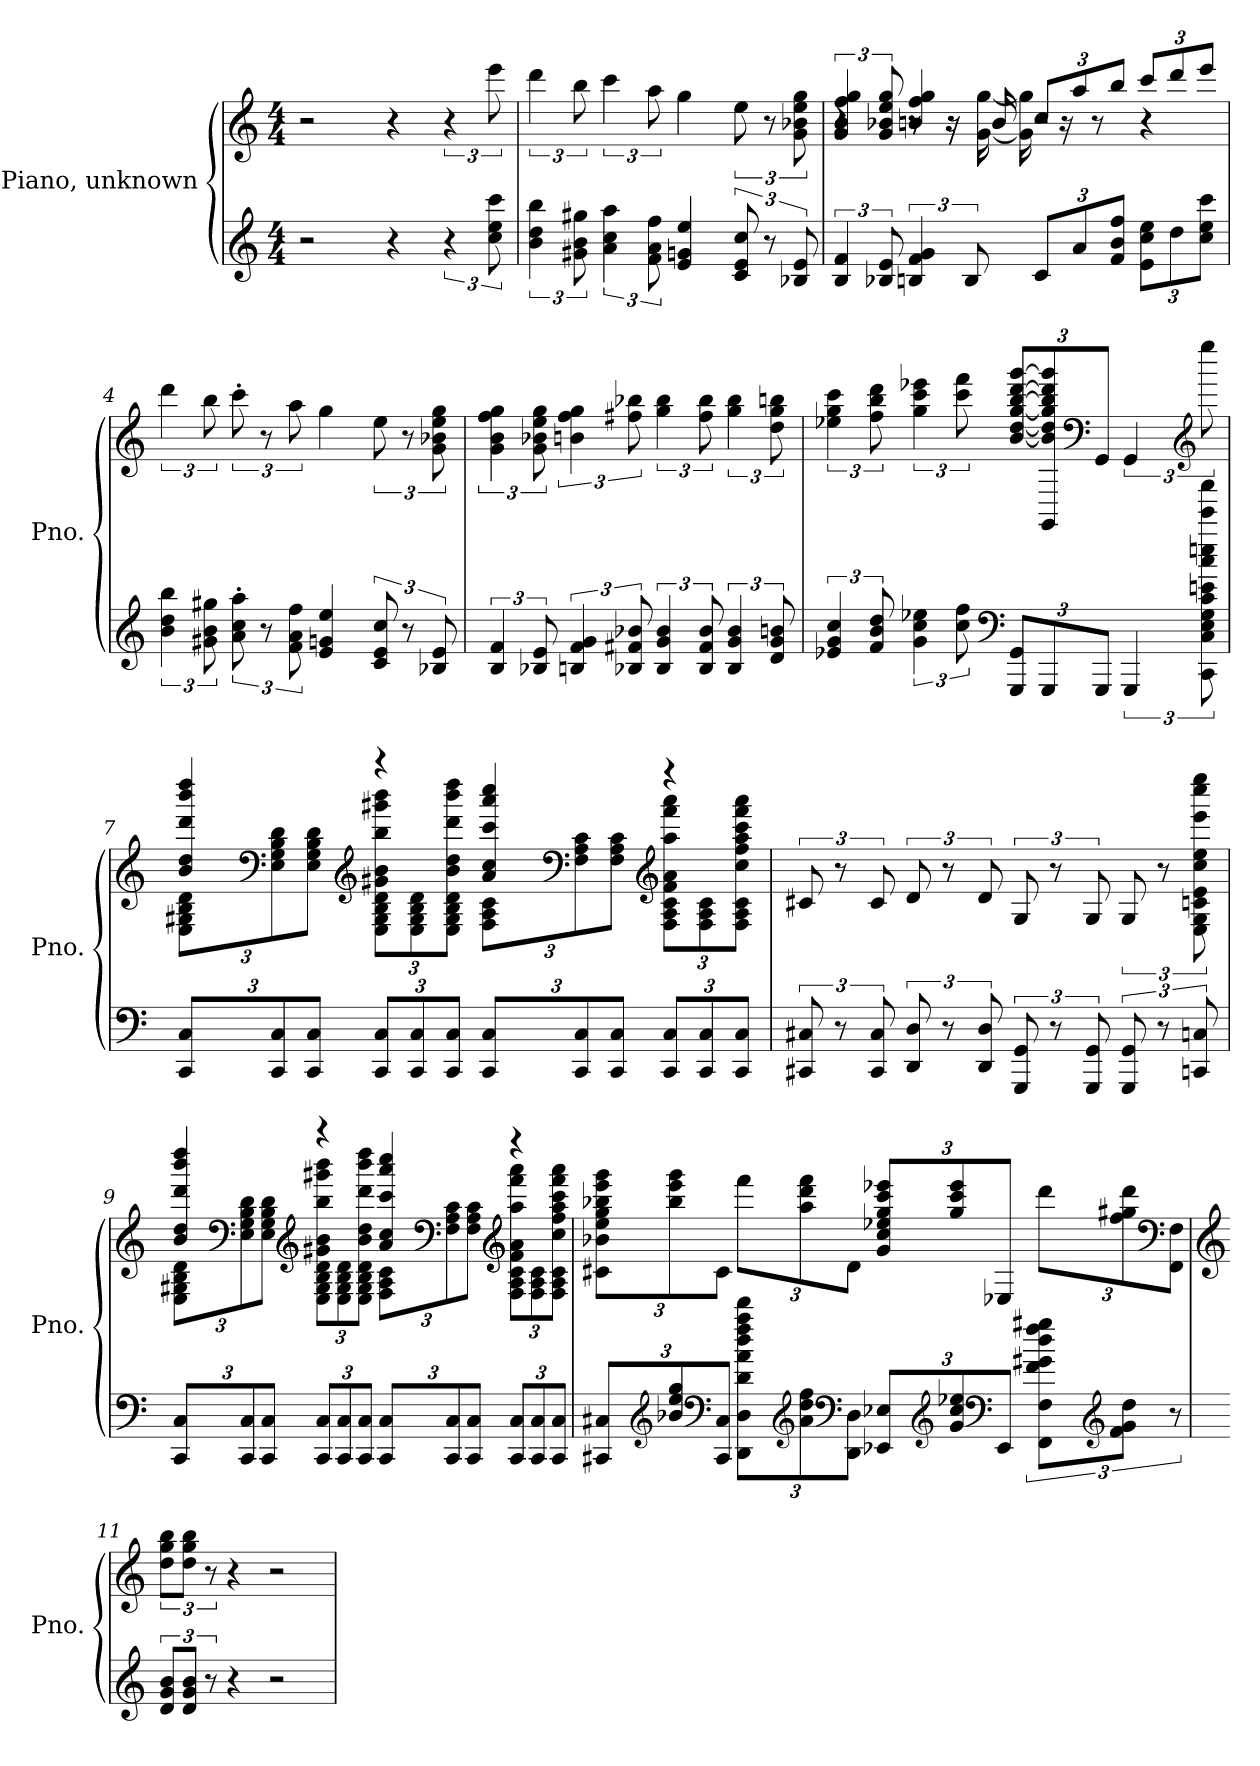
**kern	**kern
*part1	*part1
*staff2	*staff1
*I"Piano, unknown	*
*I'Pno.	*
*clefG2	*clefG2
*k[]	*k[]
*M4/4	*M4/4
*MM120	*MM120
=1	=1
2r	2r
4r	4r
6r	6r
12cc\ 12ee\ 12ccc\	12eee\
=2	=2
6b\ 6dd\ 6bb\	6ddd\
12g#X\ 12b\ 12gg#X\	12bb\
6a\ 6cc\ 6aa\	6ccc\
12f\ 12a\ 12ff\	12aa\
4e/ 4gn/ 4ee/	4gg\
12c/ 12e/ 12cc/	12ee\
12r	12r
12B-X/ 12e/	12g\ 12b-X\ 12ee\ 12gg\
=3	=3
*	*^
*	*	*^
6B/ 6f/	6g/ 6b/ 6ff/ 6gg/	4r	4r
12B-X/ 12e/	12g/ 12b-X/ 12ee/ 12gg/	.	.
6Bn/ 6f/ 6g/	4bn/ 4ff/ 4gg/	8r	8r
.	.	16r	16r
12B/	.	.	.
.	.	[16g\ [16gg\	16b/
*Xbrackettup	*Xbrackettup	*	*
12c/L	12cc/L	16g\] 16gg\]	2r
.	.	16r	.
12a/	12aa/	.	.
.	.	8r	.
12f/ 12b/ 12ff/J	12bb/J	.	.
12e\ 12cc\ 12ee\L	12ccc/L	4r	.
12dd\	12ddd/	.	.
12cc\ 12ee\ 12ccc\J	12eee/J	.	.
*	*v	*v	*v
!!LO:LB:g=z
=4	=4
*brackettup	*brackettup
6b\ 6dd\ 6bb\	6ddd\
12g#X\ 12b\ 12gg#X\	12bb\
12a\' 12cc\' 12aa\'	12ccc'\
12r	12r
12f\ 12a\ 12ff\	12aa\
4e/ 4gn/ 4ee/	4gg\
12c/ 12e/ 12cc/	12ee\
12r	12r
12B-X/ 12e/	12g\ 12b-X\ 12ee\ 12gg\
=5	=5
6B/ 6f/	6g\ 6b\ 6ff\ 6gg\
12B-X/ 12e/	12g\ 12b-X\ 12ee\ 12gg\
6Bn/ 6f/ 6g/	6bn\ 6ff\ 6gg\
12B-X/ 12f#X/ 12b-X/	12ff#X\ 12bb-X\
6B-/ 6g/ 6b-/	6gg\ 6bb-\
12B-/ 12f#/ 12b-/	12ff#\ 12bb-\
6B-/ 6g/ 6b-/	6gg\ 6bb-\
12d/ 12g/ 12bn/	12dd\ 12gg\ 12bbn\
!!LO:LB:g=z
=6	=6
6e-X/ 6g/ 6cc/	6ee-X\ 6gg\ 6ccc\
12f/ 12b/ 12dd/	12ff\ 12bb\ 12ddd\
6g\ 6cc\ 6ee-X\	6gg\ 6ccc\ 6eee-X\
12cc\ 12ff\	12ccc\ 12fff\
*clefF4	*
*Xbrackettup	*Xbrackettup
12GGG/ 12GG/L	[12b/ [12dd/ [12gg/ [12bb/ [12ddd/ [12ggg/L
12GGG/	12GG/ 12b/] 12dd/] 12gg/] 12bb/] 12ddd/] 12ggg/]
*	*clefF4
12GGG/J	12GG/J
*brackettup	*brackettup
6GGG/	6GG/
*	*clefG2
12CC\ 12C\ 12E\ 12G\ 12c\ 12en\ 12cc\ 12een\ 12eee\ 12cccc\	12eeee\
=7	=7
*	*^
*Xbrackettup	*	*Xbrackettup
12CC/ 12C/L	4b/ 4dd/ 4ddd/ 4bbb/ 4dddd/	12E\ 12G#X\ 12B\ 12d\L
*	*clefF4	*
12CC/ 12C/	.	12E\ 12G#\ 12B\ 12d\
12CC/ 12C/J	.	12E\ 12G#\ 12B\ 12d\J
*	*clefG2	*
12CC/ 12C/L	4r	12E\ 12G#\ 12B\ 12d\ 12g#X\ 12b\ 12bb\ 12ggg#X\ 12bbb\L
12CC/ 12C/	.	12E\ 12G#\ 12B\ 12d\
12CC/ 12C/J	.	12E\ 12G#\ 12B\ 12d\ 12b\ 12dd\ 12ddd\ 12bbb\ 12dddd\J
12CC/ 12C/L	4a/ 4cc/ 4ccc/ 4aaa/ 4cccc/	12F\ 12A\ 12c\L
*	*clefF4	*
12CC/ 12C/	.	12F\ 12A\ 12c\
12CC/ 12C/J	.	12F\ 12A\ 12c\J
*	*clefG2	*
12CC/ 12C/L	4r	12F\ 12A\ 12c\ 12f\ 12a\ 12aa\ 12fff\ 12aaa\L
12CC/ 12C/	.	12F\ 12A\ 12c\
12CC/ 12C/J	.	12F\ 12A\ 12c\ 12cc\ 12ff\ 12aa\ 12ccc\ 12fff\ 12aaa\J
*	*v	*v
!!LO:LB:g=z
=8	=8
*brackettup	*brackettup
12CC#X/ 12C#X/	12c#X/
12r	12r
12CC#/ 12C#/	12c#/
12DD/ 12D/	12d/
12r	12r
12DD/ 12D/	12d/
12GGG/ 12GG/	12G/
12r	12r
12GGG/ 12GG/	12G/
12GGG/ 12GG/	12G/
12r	12r
12CCn/ 12Cn/	12E\ 12G\ 12cn\ 12e\ 12cc\ 12ee\ 12eee\ 12cccc\ 12eeee\
=9	=9
*	*^
*Xbrackettup	*	*Xbrackettup
12CC/ 12C/L	4b/ 4dd/ 4ddd/ 4bbb/ 4dddd/	12E\ 12G#X\ 12B\ 12d\L
*	*clefF4	*
12CC/ 12C/	.	12E\ 12G#\ 12B\ 12d\
12CC/ 12C/J	.	12E\ 12G#\ 12B\ 12d\J
*	*clefG2	*
12CC/ 12C/L	4r	12E\ 12G#\ 12B\ 12d\ 12g#X\ 12b\ 12bb\ 12ggg#X\ 12bbb\L
12CC/ 12C/	.	12E\ 12G#\ 12B\ 12d\
12CC/ 12C/J	.	12E\ 12G#\ 12B\ 12d\ 12b\ 12dd\ 12ddd\ 12bbb\ 12dddd\J
12CC/ 12C/L	4a/ 4cc/ 4ccc/ 4aaa/ 4cccc/	12F\ 12A\ 12c\L
*	*clefF4	*
12CC/ 12C/	.	12F\ 12A\ 12c\
12CC/ 12C/J	.	12F\ 12A\ 12c\J
*	*clefG2	*
12CC/ 12C/L	4r	12F\ 12A\ 12c\ 12f\ 12a\ 12aa\ 12fff\ 12aaa\L
12CC/ 12C/	.	12F\ 12A\ 12c\
12CC/ 12C/J	.	12F\ 12A\ 12c\ 12cc\ 12ff\ 12aa\ 12ccc\ 12fff\ 12aaa\J
*	*v	*v
!!LO:LB:g=z
=10	=10
12CC#X/ 12C#X/L	12c#X\ 12b-X\ 12ee\ 12gg\ 12bb-X\ 12eee\ 12ggg\L
*clefG2	*
12b-X/ 12ee/ 12gg/	12bb-\ 12eee\ 12ggg\
*clefF4	*
12CC#/ 12C#/J	12c#\J
12DD\ 12D\ 12d\ 12a\ 12dd\ 12ff\ 12aa\ 12ddd\L	12fff\L
*clefG2	*
12a\ 12dd\ 12ff\	12aa\ 12ddd\ 12fff\
*clefF4	*
12DD\ 12D\J	12d\J
12EE-X/ 12E-X/L	12g/ 12cc/ 12ee-X/ 12gg/ 12ccc/ 12eee-X/L
*clefG2	*
12g/ 12cc/ 12ee-X/	12gg/ 12ccc/ 12eee-/
*clefF4	*
12EE-/J	12E-X/J
*brackettup	*
12FF\ 12F\ 12f\ 12g#X\ 12dd\ 12ff\ 12gg#X\L	12ddd\L
*clefG2	*
12f\ 12g#\ 12dd\J	12ff\ 12gg#X\ 12ddd\
*	*clefF4
12r	12FF\ 12F\J
=11	=11
*	*clefG2
*	*brackettup
12d/ 12g/ 12b/L	12dd\ 12gg\ 12bb\L
12d/ 12g/ 12b/J	12dd\ 12gg\ 12bb\J
12r	12r
4r	4r
2r	2r
=	=
*-	*-
